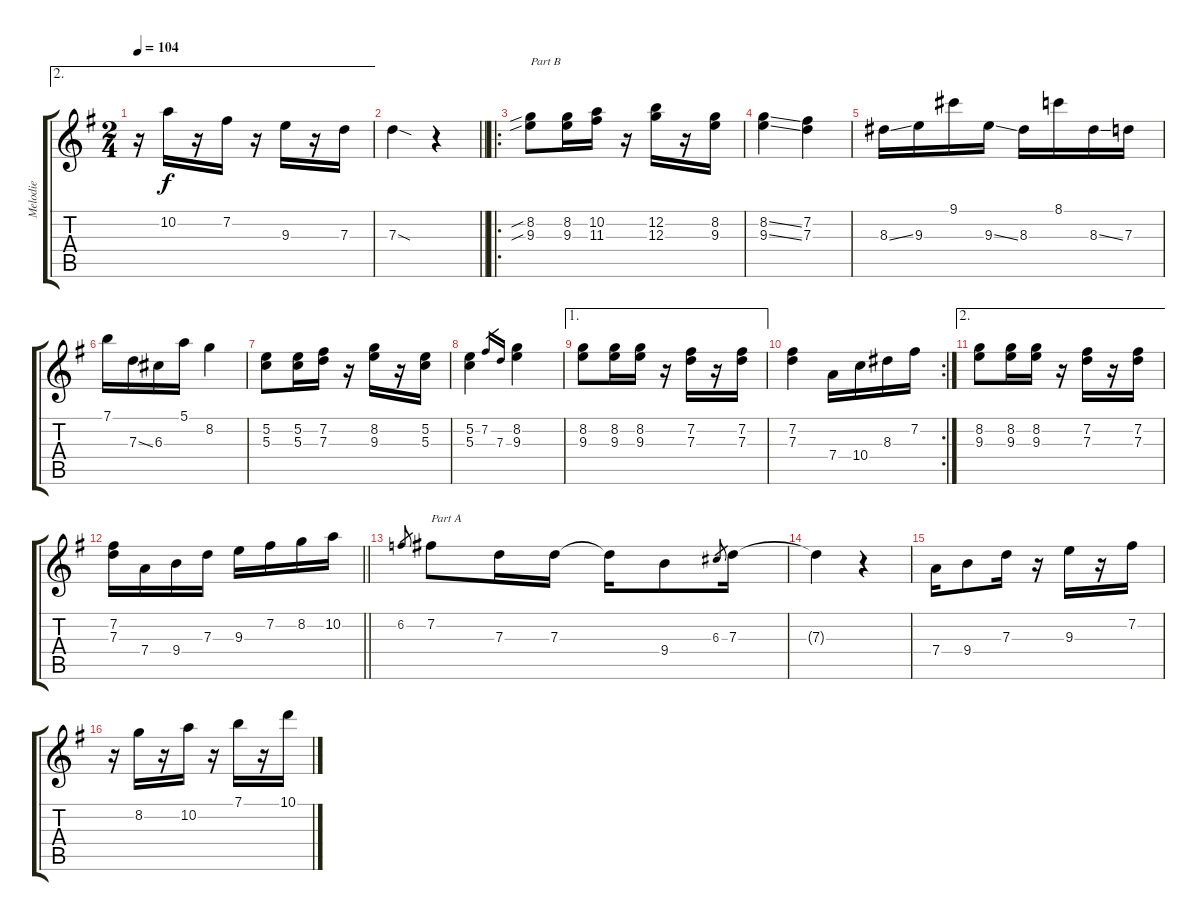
\track ("Melodie" "Melodie") {instrument acousticguitarnylon}
\staff {score tabs}
\tuning (E4 B3 G3 D3 A2 E2) {hide}
\ae 2
\ts (2 4)
\tempo 104
\clef g2
\ks g
r.16{dy f} 10.2.16 r.16 7.2.16 r.16 9.3.16 r.16 7.3.16 |
\barLineRight lightlight
7.3{sod}.4 r.4 |
\ro
(8.2{sib} 9.3{sib}).8{txt "Part B"} (8.2 9.3).16 (10.2 11.3).16 r.16 (12.2 12.3).16 r.16 (8.2 9.3).16 |
(8.2{ss} 9.3{ss}).4 (7.2 7.3).4 |
8.3{ss}.16 9.3.16 9.1.16 9.3{ss}.16 8.3.16 8.1.16 8.3{ss}.16 7.3.16 |
7.1.16 7.3{ss}.16 6.3.16 5.1.16 8.2.4 |
(5.2 5.3).8 (5.2 5.3).16 (7.2 7.3).16 r.16 (8.2 9.3).16 r.16 (5.2 5.3).16 |
(5.2 5.3).4 7.2.16{gr} 7.3.16{gr} (8.2 9.3).4 |
\ae 1
(8.2 9.3).8 (8.2 9.3).16 (8.2 9.3).16 r.16 (7.2 7.3).16 r.16 (7.2 7.3).16 |
\rc 2
(7.2 7.3).4 7.4.16 10.4.16 8.3.16 7.2.16 |
\ae 2
(8.2 9.3).8 (8.2 9.3).16 (8.2 9.3).16 r.16 (7.2 7.3).16 r.16 (7.2 7.3).16 |
\barLineRight lightlight
(7.2 7.3).16 7.4.16 9.4.16 7.3.16 9.3.16 7.2.16 8.2.16 10.2.16 |
6.2.8{gr} 7.2.8{txt "Part A"} 7.3.16 7.3.16 7.3{t}.16 9.4.8 6.3.8{gr} 7.3.16 |
7.3{t}.4 r.4 |
7.4.16 9.4.8 7.3.16 r.16 9.3.16 r.16 7.2.16 |
r.16 8.2.16 r.16 10.2.16 r.16 7.1.16 r.16 10.1.16
